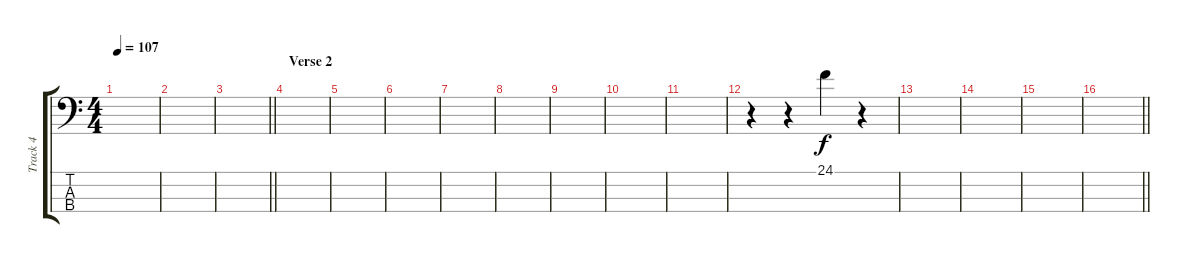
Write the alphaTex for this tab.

\track ("Track 4" "Track 4") {instrument lead8bassandlead}
\staff {score tabs}
\tuning (F2 C2 G1 C1) {hide}
\ts (4 4)
\tempo 107
\clef f4
\ks c
|
|
\barLineRight lightlight
|
\section ("" "Verse 2")
|
|
|
|
|
|
|
|
r.4 r.4{instrument reversecymbal} 24.1.4 r.4 |
|
|
|
\barLineRight lightlight
